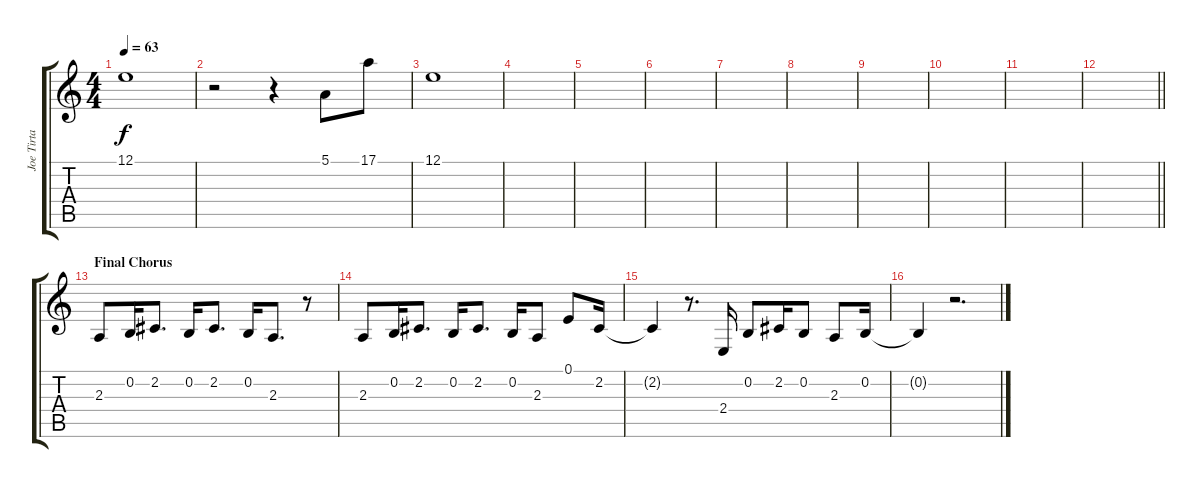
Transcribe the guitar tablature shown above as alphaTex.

\track ("Joe Tirta" "Joe Tirta") {instrument lead6voice}
\staff {score tabs}
\tuning (E4 B3 G3 D3 A2 E2) {hide}
\ts (4 4)
\tempo 63
\clef g2
\ks c
12.1.1{dy f} |
r.2 r.4 5.1.8 17.1.8 |
12.1.1 |
|
|
|
|
|
|
|
|
\barLineRight lightlight
|
\section ("" "Final Chorus")
2.3.8 0.2.16 2.2.8{d} 0.2.16 2.2.8{d} 0.2.16 2.3.8{d} r.8 |
2.3.8 0.2.16 2.2.8{d} 0.2.16 2.2.8{d} 0.2.16 2.3.8 0.1.8 2.2.16 |
2.2{t}.4 r.8{d} 2.4.16 0.2.8 2.2.16 0.2.8 2.3.8 0.2.16 |
0.2{t}.4 r.2{d}
